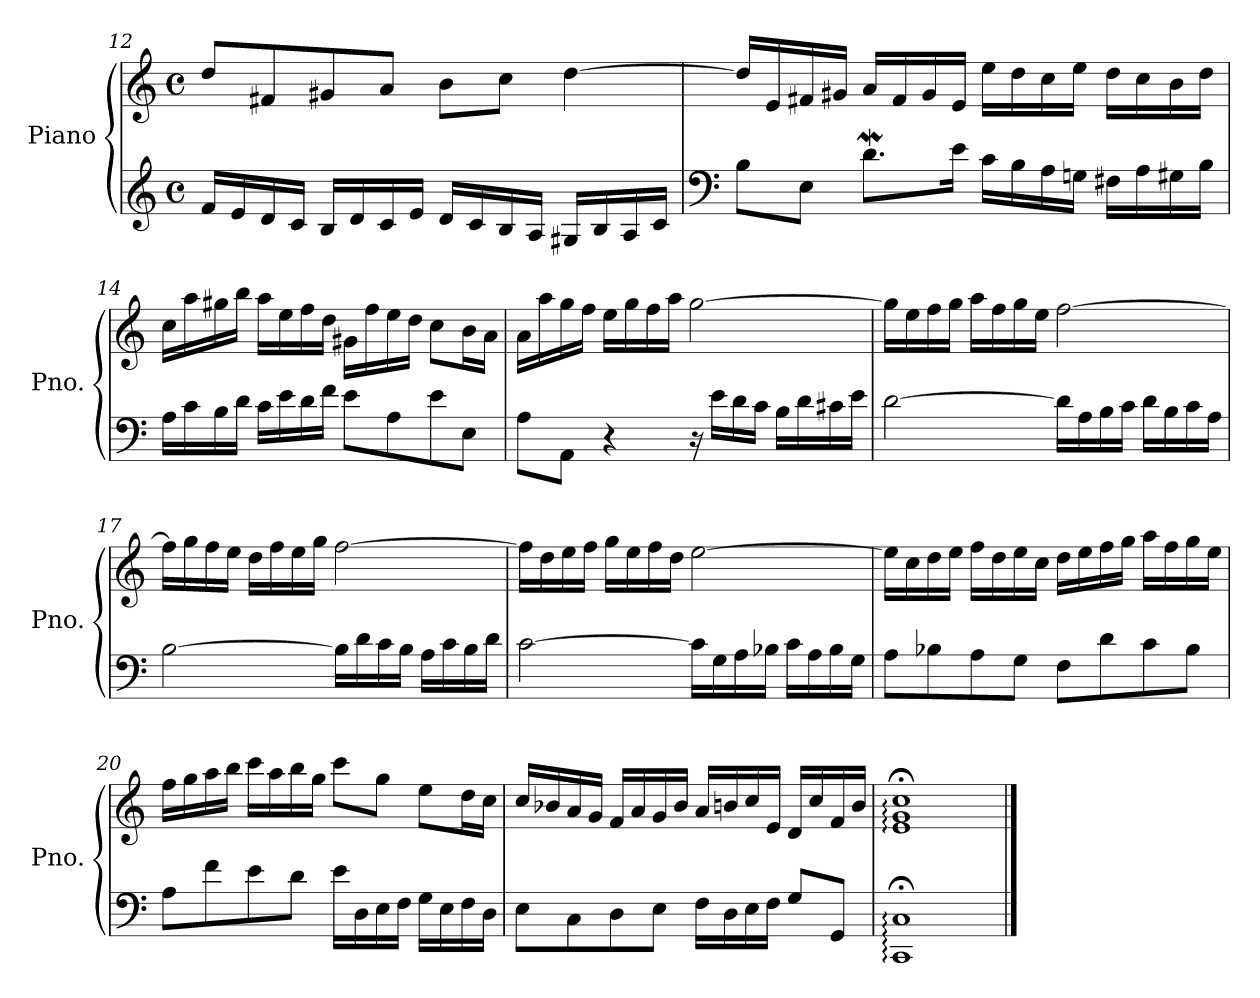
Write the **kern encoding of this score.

**kern	**kern
*part1	*part1
*staff2	*staff1
*I"Piano	*
*I'Pno.	*
!!LO:LB:g=z
*clefG2	*clefG2
*k[]	*k[]
*M4/4	*M4/4
*met(c)	*met(c)
=12	=12
16f/LL	8dd/L
16e/	.
16d/	8f#X/
16c/JJ	.
16B/LL	8g#X/
16d/	.
16c/	8a/J
16e/JJ	.
16d/LL	8b\L
16c/	.
16B/	8cc\J
16A/JJ	.
16G#X/LL	[4dd\
16B/	.
16A/	.
16c/JJ	.
=13	=13
*clefF4	*
8B\L	16dd/LL]
.	16e/
8E\J	16f#X/
.	16g#X/JJ
8.dW\L	16a/LL
.	16f#/
.	16g#/
16e\Jk	16e/JJ
16c\LL	16ee\LL
16B\	16dd\
16A\	16cc\
16Gn\JJ	16ee\JJ
16F#X\LL	16dd\LL
16A\	16cc\
16G#X\	16b\
16B\JJ	16dd\JJ
=14	=14
16A\LL	16cc\LL
16c\	16aa\
16B\	16gg#X\
16d\JJ	16bb\JJ
16c\LL	16aa\LL
16e\	16ee\
16d\	16ff\
16f\JJ	16dd\JJ
8e\L	16g#X\LL
.	16ff\
8A\	16ee\
.	16dd\JJ
8e\	8cc\L
8E\J	16b\L
.	16a\JJ
!!LO:LB:g=z
=15	=15
8A\L	16a\LL
.	16aa\
8AA\J	16gg\
.	16ff\JJ
4r	16ee\LL
.	16gg\
.	16ff\
.	16aa\JJ
16r	[2gg\
16e\LL	.
16d\	.
16c\JJ	.
16B\LL	.
16d\	.
16c#X\	.
16e\JJ	.
=16	=16
[2d\	16gg\LL]
.	16ee\
.	16ff\
.	16gg\JJ
.	16aa\LL
.	16ff\
.	16gg\
.	16ee\JJ
16d\LL]	[2ff\
16A\	.
16B\	.
16c\JJ	.
16d\LL	.
16B\	.
16c\	.
16A\JJ	.
=17	=17
[2B\	16ff\LL]
.	16gg\
.	16ff\
.	16ee\JJ
.	16dd\LL
.	16ff\
.	16ee\
.	16gg\JJ
16B\LL]	[2ff\
16d\	.
16c\	.
16B\JJ	.
16A\LL	.
16c\	.
16B\	.
16d\JJ	.
=18	=18
[2c\	16ff\LL]
.	16dd\
.	16ee\
.	16ff\JJ
.	16gg\LL
.	16ee\
.	16ff\
.	16dd\JJ
16c\LL]	[2ee\
16G\	.
16A\	.
16B-X\JJ	.
16c\LL	.
16A\	.
16B-\	.
16G\JJ	.
!!LO:LB:g=z
=19	=19
8A\L	16ee\LL]
.	16cc\
8B-X\	16dd\
.	16ee\JJ
8A\	16ff\LL
.	16dd\
8G\J	16ee\
.	16cc\JJ
8F\L	16dd\LL
.	16ee\
8d\	16ff\
.	16gg\JJ
8c\	16aa\LL
.	16ff\
8B-\J	16gg\
.	16ee\JJ
=20	=20
8A\L	16ff\LL
.	16gg\
8f\	16aa\
.	16bb\JJ
8e\	16ccc\LL
.	16aa\
8d\J	16bb\
.	16gg\JJ
16e\LL	8ccc\L
16D\	.
16E\	8gg\J
16F\JJ	.
16G\LL	8ee\L
16E\	.
16F\	16dd\L
16D\JJ	16cc\JJ
=21	=21
8E\L	16cc/LL
.	16b-X/
8C\	16a/
.	16g/JJ
8D\	16f/LL
.	16a/
8E\J	16g/
.	16b-/JJ
16F\LL	16a/LL
16D\	16bn/
16E\	16cc/
16F\JJ	16e/JJ
8G/L	16d/LL
.	16cc/
8GG/J	16f/
.	16b/JJ
=22	=22
1CC;: 1C;:	1e;<: 1g;<: 1cc;<:
==	==
*-	*-
